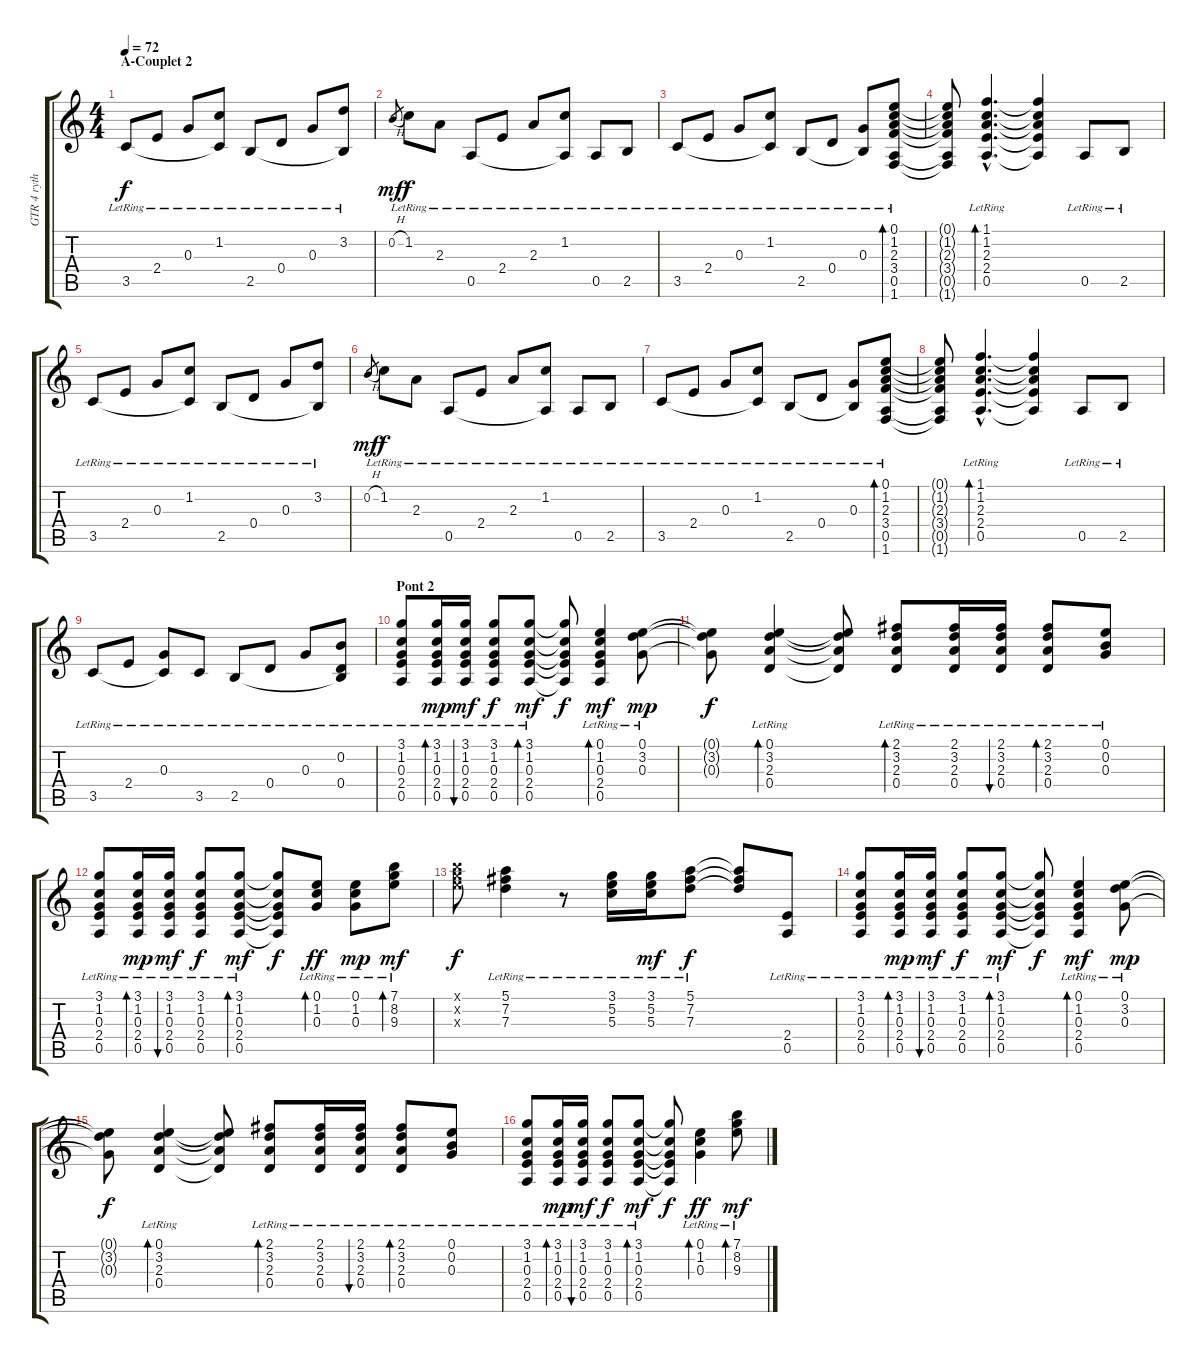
\track ("GTR 4 rythm acoust." "GTR 4 ryth") {instrument acousticguitarsteel}
\staff {score tabs}
\tuning (E4 B3 G3 D3 A2 E2) {hide}
\ts (4 4)
\section ("" "A-Couplet 2")
\tempo 72
\clef g2
\ks c
3.5{lr}.8{dy f} 2.4{lr}.8 0.3{lr}.8 (1.2{lr} 3.5{t}).8 2.5{lr}.8 0.4{lr}.8 0.3{lr}.8 (3.2{lr} 2.5{t}).8 |
0.2{h}.8{gr dy mf} 1.2{lr}.8{dy f} 2.3{lr}.8 0.5{lr}.8 2.4{lr}.8 2.3{lr}.8 (1.2{lr} 0.5{t}).8 0.5{lr}.8 2.5{lr}.8 |
3.5{lr}.8 2.4{lr}.8 0.3{lr}.8 (1.2{lr} 3.5{t}).8 2.5{lr}.8 0.4{lr}.8 (0.3{lr} 2.5{t}).8 (0.1{lr} 1.2{lr} 2.3{lr} 3.4{lr} 0.5{lr} 1.6{lr}).8{bd 60} |
(0.1{t} 1.2{t} 2.3{t} 3.4{t} 0.5{t} 1.6{t}).8 (1.1{hac lr} 1.2{hac lr} 2.3{hac lr} 2.4{hac lr} 0.5{hac lr}).4{d bd 60} (1.1{t} 1.2{t} 2.3{t} 2.4{t} 0.5{t}).4 0.5{lr}.8 2.5{lr}.8 |
3.5{lr}.8 2.4{lr}.8 0.3{lr}.8 (1.2{lr} 3.5{t}).8 2.5{lr}.8 0.4{lr}.8 0.3{lr}.8 (3.2{lr} 2.5{t}).8 |
0.2{h}.8{gr dy mf} 1.2{lr}.8{dy f} 2.3{lr}.8 0.5{lr}.8 2.4{lr}.8 2.3{lr}.8 (1.2{lr} 0.5{t}).8 0.5{lr}.8 2.5{lr}.8 |
3.5{lr}.8 2.4{lr}.8 0.3{lr}.8 (1.2{lr} 3.5{t}).8 2.5{lr}.8 0.4{lr}.8 (0.3{lr} 2.5{t}).8 (0.1{lr} 1.2{lr} 2.3{lr} 3.4{lr} 0.5{lr} 1.6{lr}).8{bd 60} |
(0.1{t} 1.2{t} 2.3{t} 3.4{t} 0.5{t} 1.6{t}).8 (1.1{hac lr} 1.2{hac lr} 2.3{hac lr} 2.4{hac lr} 0.5{hac lr}).4{d bd 60} (1.1{t} 1.2{t} 2.3{t} 2.4{t} 0.5{t}).4 0.5{lr}.8 2.5{lr}.8 |
3.5{lr}.8 2.4{lr}.8 (0.3{lr} 3.5{t}).8 3.5{lr}.8 2.5{lr}.8 0.4{lr}.8 0.3{lr}.8 (0.2{lr} 0.4{lr} 2.5{t}).8 |
\section ("" "Pont 2")
(3.1{lr} 1.2{lr} 0.3{lr} 2.4{lr} 0.5{lr}).8 (3.1{lr} 1.2{lr} 0.3{lr} 2.4{lr} 0.5{lr}).16{bd 60 dy mp} (3.1{lr} 1.2{lr} 0.3{lr} 2.4{lr} 0.5{lr}).16{bu 120 dy mf} (3.1{lr} 1.2{lr} 0.3{lr} 2.4{lr} 0.5{lr}).8{dy f} (3.1{lr} 1.2{lr} 0.3{lr} 2.4{lr} 0.5{lr}).8{bd 30 dy mf} (3.1{t} 1.2{t} 0.3{t} 2.4{t} 0.5{t}).8{dy f} (0.1{lr} 1.2{lr} 0.3{lr} 2.4{lr} 0.5{lr}).4{bd 60 dy mf} (0.1{lr} 3.2{lr} 0.3{lr}).8{dy mp} |
(0.1{t} 3.2{t} 0.3{t}).8{dy f} (0.1{lr} 3.2{lr} 2.3{lr} 0.4{lr}).4{bd 60} (0.1{t} 3.2{t} 2.3{t} 0.4{t}).8 (2.1{lr} 3.2{lr} 2.3{lr} 0.4{lr}).8{bd 120} (2.1{lr} 3.2{lr} 2.3{lr} 0.4{lr}).16 (2.1{lr} 3.2{lr} 2.3{lr} 0.4{lr}).16{bu 60} (2.1{lr} 3.2{lr} 2.3{lr} 0.4{lr}).8{bd 120} (0.1{lr} 0.2{lr} 0.3{lr}).8 |
(3.1{lr} 1.2{lr} 0.3{lr} 2.4{lr} 0.5{lr}).8 (3.1{lr} 1.2{lr} 0.3{lr} 2.4{lr} 0.5{lr}).16{bd 60 dy mp} (3.1{lr} 1.2{lr} 0.3{lr} 2.4{lr} 0.5{lr}).16{bu 120 dy mf} (3.1{lr} 1.2{lr} 0.3{lr} 2.4{lr} 0.5{lr}).8{dy f} (3.1{lr} 1.2{lr} 0.3{lr} 2.4{lr} 0.5{lr}).8{bd 30 dy mf} (3.1{t} 1.2{t} 0.3{t} 2.4{t} 0.5{t}).8{dy f} (0.1{lr} 1.2{lr} 0.3{lr}).8{bd 60 dy ff} (0.1{lr} 1.2{lr} 0.3{lr}).8{dy mp} (7.1{lr} 8.2{lr} 9.3{lr}).8{bd 30 dy mf} |
(7.1{x} 8.2{x} 9.3{x}).8{dy f} (5.1{lr} 7.2{lr} 7.3{lr}).4 r.8 (3.1{lr} 5.2{lr} 5.3{lr}).16 (3.1{lr} 5.2{lr} 5.3{lr}).16{dy mf} (5.1{lr} 7.2{lr} 7.3{lr}).8{dy f} (5.1{t} 7.2{t} 7.3{t}).8 (2.4{lr} 0.5{lr}).8 |
(3.1{lr} 1.2{lr} 0.3{lr} 2.4{lr} 0.5{lr}).8 (3.1{lr} 1.2{lr} 0.3{lr} 2.4{lr} 0.5{lr}).16{bd 60 dy mp} (3.1{lr} 1.2{lr} 0.3{lr} 2.4{lr} 0.5{lr}).16{bu 120 dy mf} (3.1{lr} 1.2{lr} 0.3{lr} 2.4{lr} 0.5{lr}).8{dy f} (3.1{lr} 1.2{lr} 0.3{lr} 2.4{lr} 0.5{lr}).8{bd 30 dy mf} (3.1{t} 1.2{t} 0.3{t} 2.4{t} 0.5{t}).8{dy f} (0.1{lr} 1.2{lr} 0.3{lr} 2.4{lr} 0.5{lr}).4{bd 60 dy mf} (0.1{lr} 3.2{lr} 0.3{lr}).8{dy mp} |
(0.1{t} 3.2{t} 0.3{t}).8{dy f} (0.1{lr} 3.2{lr} 2.3{lr} 0.4{lr}).4{bd 60} (0.1{t} 3.2{t} 2.3{t} 0.4{t}).8 (2.1{lr} 3.2{lr} 2.3{lr} 0.4{lr}).8{bd 120} (2.1{lr} 3.2{lr} 2.3{lr} 0.4{lr}).16 (2.1{lr} 3.2{lr} 2.3{lr} 0.4{lr}).16{bu 60} (2.1{lr} 3.2{lr} 2.3{lr} 0.4{lr}).8{bd 120} (0.1{lr} 0.2{lr} 0.3{lr}).8 |
(3.1{lr} 1.2{lr} 0.3{lr} 2.4{lr} 0.5{lr}).8 (3.1{lr} 1.2{lr} 0.3{lr} 2.4{lr} 0.5{lr}).16{bd 60 dy mp} (3.1{lr} 1.2{lr} 0.3{lr} 2.4{lr} 0.5{lr}).16{bu 120 dy mf} (3.1{lr} 1.2{lr} 0.3{lr} 2.4{lr} 0.5{lr}).8{dy f} (3.1{lr} 1.2{lr} 0.3{lr} 2.4{lr} 0.5{lr}).8{bd 30 dy mf} (3.1{t} 1.2{t} 0.3{t} 2.4{t} 0.5{t}).8{dy f} (0.1{lr} 1.2{lr} 0.3{lr}).4{bd 60 dy ff} (7.1{lr} 8.2{lr} 9.3{lr}).8{bd 30 dy mf}
